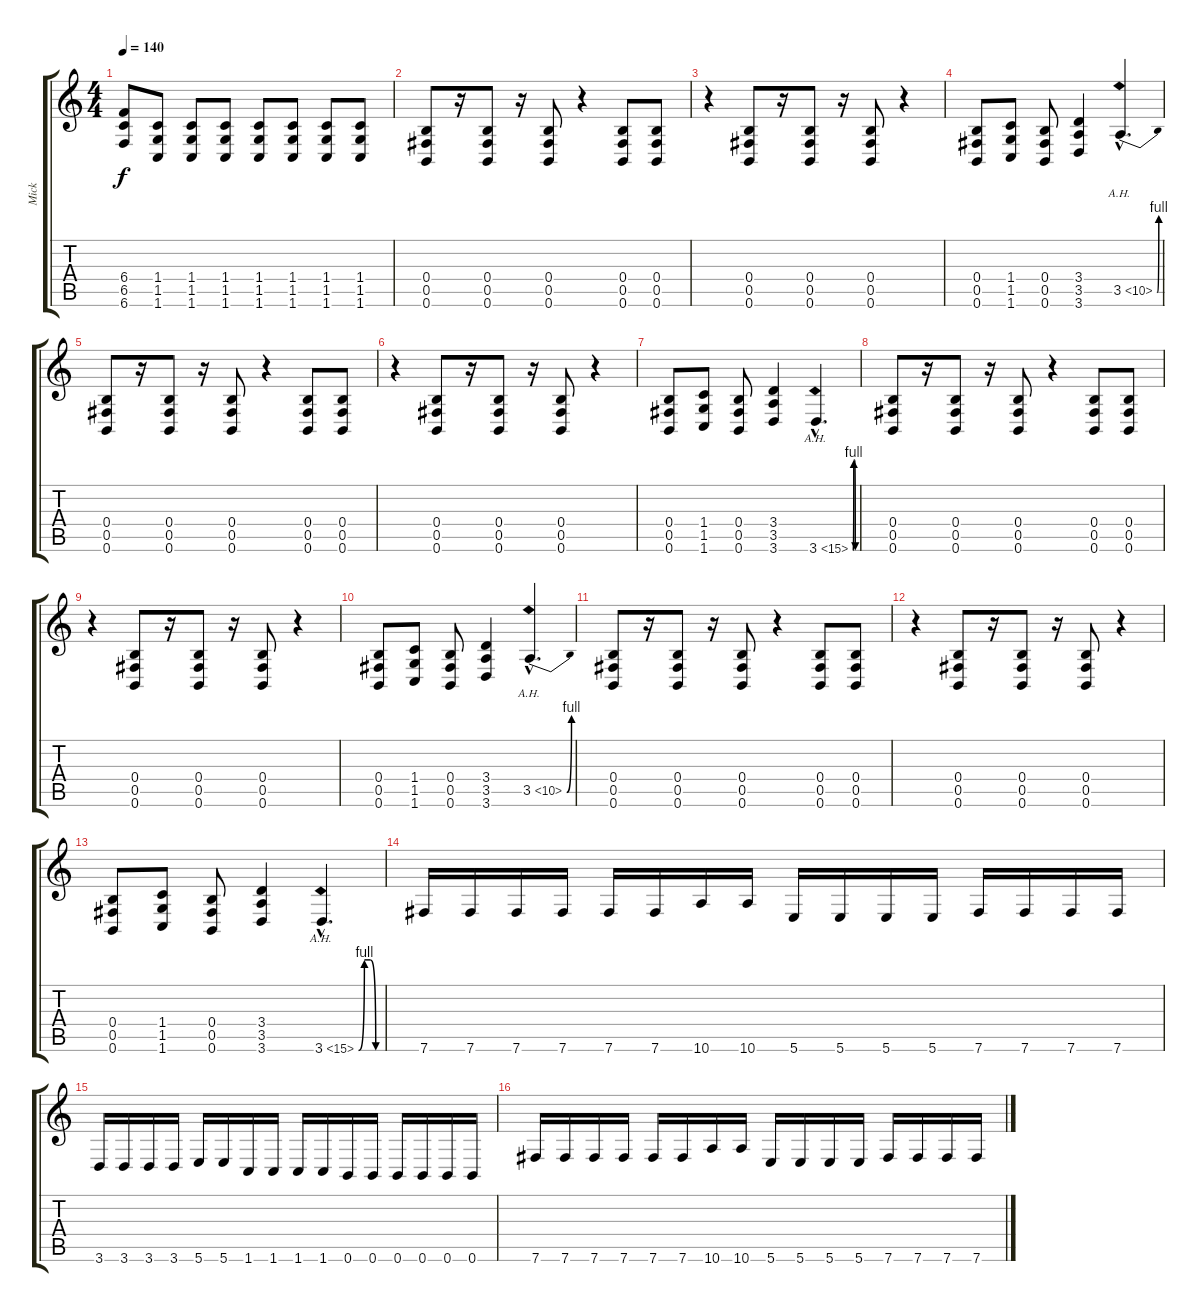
\track ("Mick" "Mick") {instrument distortionguitar}
\staff {score tabs}
\tuning (Db4 Ab3 E3 B2 Gb2 B1) {hide}
\ts (4 4)
\tempo 140
\clef g2
\ks c
(6.4 6.5 6.6).8{dy f} (1.4 1.5 1.6).8 (1.4 1.5 1.6).8 (1.4 1.5 1.6).8 (1.4 1.5 1.6).8 (1.4 1.5 1.6).8 (1.4 1.5 1.6).8 (1.4 1.5 1.6).8 |
(0.4 0.5 0.6).8 r.16 (0.4 0.5 0.6).8 r.16 (0.4 0.5 0.6).8 r.4 (0.4 0.5 0.6).8 (0.4 0.5 0.6).8 |
r.4 (0.4 0.5 0.6).8 r.16 (0.4 0.5 0.6).8 r.16 (0.4 0.5 0.6).8 r.4 |
(0.4 0.5 0.6).8 (1.4 1.5 1.6).8 (0.4 0.5 0.6).8 (3.4 3.5 3.6).4 3.5{be (bend 0 0 60 4) ah 7 hac}.4{d} |
(0.4 0.5 0.6).8 r.16 (0.4 0.5 0.6).8 r.16 (0.4 0.5 0.6).8 r.4 (0.4 0.5 0.6).8 (0.4 0.5 0.6).8 |
r.4 (0.4 0.5 0.6).8 r.16 (0.4 0.5 0.6).8 r.16 (0.4 0.5 0.6).8 r.4 |
(0.4 0.5 0.6).8 (1.4 1.5 1.6).8 (0.4 0.5 0.6).8 (3.4 3.5 3.6).4 3.6{be (custom 0 0 15 4 30 4 45 0 60 0) ah 12 hac}.4{d} |
(0.4 0.5 0.6).8 r.16 (0.4 0.5 0.6).8 r.16 (0.4 0.5 0.6).8 r.4 (0.4 0.5 0.6).8 (0.4 0.5 0.6).8 |
r.4 (0.4 0.5 0.6).8 r.16 (0.4 0.5 0.6).8 r.16 (0.4 0.5 0.6).8 r.4 |
(0.4 0.5 0.6).8 (1.4 1.5 1.6).8 (0.4 0.5 0.6).8 (3.4 3.5 3.6).4 3.5{be (bend 0 0 60 4) ah 7 hac}.4{d} |
(0.4 0.5 0.6).8 r.16 (0.4 0.5 0.6).8 r.16 (0.4 0.5 0.6).8 r.4 (0.4 0.5 0.6).8 (0.4 0.5 0.6).8 |
r.4 (0.4 0.5 0.6).8 r.16 (0.4 0.5 0.6).8 r.16 (0.4 0.5 0.6).8 r.4 |
(0.4 0.5 0.6).8 (1.4 1.5 1.6).8 (0.4 0.5 0.6).8 (3.4 3.5 3.6).4 3.6{be (custom 0 0 15 4 30 4 45 0 60 0) ah 12 hac}.4{d} |
7.6.16 7.6.16 7.6.16 7.6.16 7.6.16 7.6.16 10.6.16 10.6.16 5.6.16 5.6.16 5.6.16 5.6.16 7.6.16 7.6.16 7.6.16 7.6.16 |
3.6.16 3.6.16 3.6.16 3.6.16 5.6.16 5.6.16 1.6.16 1.6.16 1.6.16 1.6.16 0.6.16 0.6.16 0.6.16 0.6.16 0.6.16 0.6.16 |
7.6.16 7.6.16 7.6.16 7.6.16 7.6.16 7.6.16 10.6.16 10.6.16 5.6.16 5.6.16 5.6.16 5.6.16 7.6.16 7.6.16 7.6.16 7.6.16
